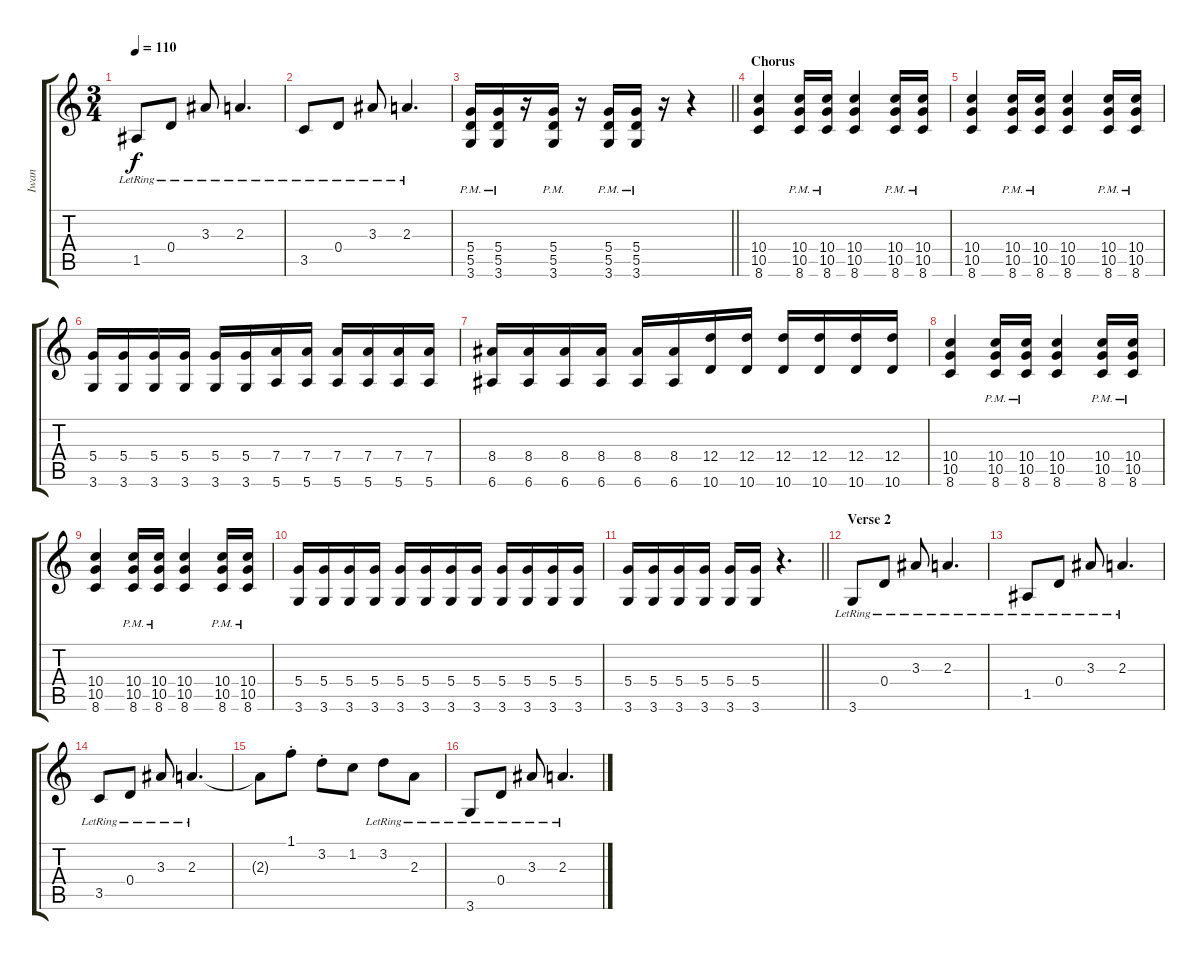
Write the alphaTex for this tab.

\track ("Iwan" "Iwan") {instrument overdrivenguitar}
\staff {score tabs}
\tuning (E4 B3 G3 D3 A2 E2) {hide}
\ts (3 4)
\tempo 110
\clef g2
\ks c
1.5{lr}.8{dy f} 0.4{lr}.8 3.3{lr}.8 2.3{lr}.4{d} |
3.5{lr}.8 0.4{lr}.8 3.3{lr}.8 2.3{lr}.4{d} |
\barLineRight lightlight
(5.4{pm} 5.5{pm} 3.6{pm}).16{instrument overdrivenguitar} (5.4{pm} 5.5{pm} 3.6{pm}).16 r.16 (5.4{pm} 5.5{pm} 3.6{pm}).16 r.16 (5.4{pm} 5.5{pm} 3.6{pm}).16 (5.4{pm} 5.5{pm} 3.6{pm}).16 r.16 r.4 |
\section ("" "Chorus")
(10.4 10.5 8.6).4{volume 13} (10.4{pm} 10.5{pm} 8.6{pm}).16 (10.4{pm} 10.5{pm} 8.6{pm}).16 (10.4 10.5 8.6).4 (10.4{pm} 10.5{pm} 8.6{pm}).16 (10.4{pm} 10.5{pm} 8.6{pm}).16 |
(10.4 10.5 8.6).4 (10.4{pm} 10.5{pm} 8.6{pm}).16 (10.4{pm} 10.5{pm} 8.6{pm}).16 (10.4 10.5 8.6).4 (10.4{pm} 10.5{pm} 8.6{pm}).16 (10.4{pm} 10.5{pm} 8.6{pm}).16 |
(5.4 3.6).16 (5.4 3.6).16 (5.4 3.6).16 (5.4 3.6).16 (5.4 3.6).16 (5.4 3.6).16 (7.4 5.6).16 (7.4 5.6).16 (7.4 5.6).16 (7.4 5.6).16 (7.4 5.6).16 (7.4 5.6).16 |
(8.4 6.6).16 (8.4 6.6).16 (8.4 6.6).16 (8.4 6.6).16 (8.4 6.6).16 (8.4 6.6).16 (12.4 10.6).16 (12.4 10.6).16 (12.4 10.6).16 (12.4 10.6).16 (12.4 10.6).16 (12.4 10.6).16 |
(10.4 10.5 8.6).4 (10.4{pm} 10.5{pm} 8.6{pm}).16 (10.4{pm} 10.5{pm} 8.6{pm}).16 (10.4 10.5 8.6).4 (10.4{pm} 10.5{pm} 8.6{pm}).16 (10.4{pm} 10.5{pm} 8.6{pm}).16 |
(10.4 10.5 8.6).4 (10.4{pm} 10.5{pm} 8.6{pm}).16 (10.4{pm} 10.5{pm} 8.6{pm}).16 (10.4 10.5 8.6).4 (10.4{pm} 10.5{pm} 8.6{pm}).16 (10.4{pm} 10.5{pm} 8.6{pm}).16 |
(5.4 3.6).16 (5.4 3.6).16 (5.4 3.6).16 (5.4 3.6).16 (5.4 3.6).16 (5.4 3.6).16 (5.4 3.6).16 (5.4 3.6).16 (5.4 3.6).16 (5.4 3.6).16 (5.4 3.6).16 (5.4 3.6).16 |
\barLineRight lightlight
(5.4 3.6).16 (5.4 3.6).16 (5.4 3.6).16 (5.4 3.6).16 (5.4 3.6).16 (5.4 3.6).16 r.4{d} |
\section ("" "Verse 2")
3.6{lr}.8{volume 15 instrument electricguitarjazz} 0.4{lr}.8 3.3{lr}.8 2.3{lr}.4{d} |
1.5{lr}.8 0.4{lr}.8 3.3{lr}.8 2.3{lr}.4{d} |
3.5{lr}.8 0.4{lr}.8 3.3{lr}.8 2.3{lr}.4{d} |
2.3{t}.8 1.1{st}.8 3.2{st}.8 1.2.8 3.2{lr}.8 2.3{lr}.8 |
3.6{lr}.8 0.4{lr}.8 3.3{lr}.8 2.3{lr}.4{d}
